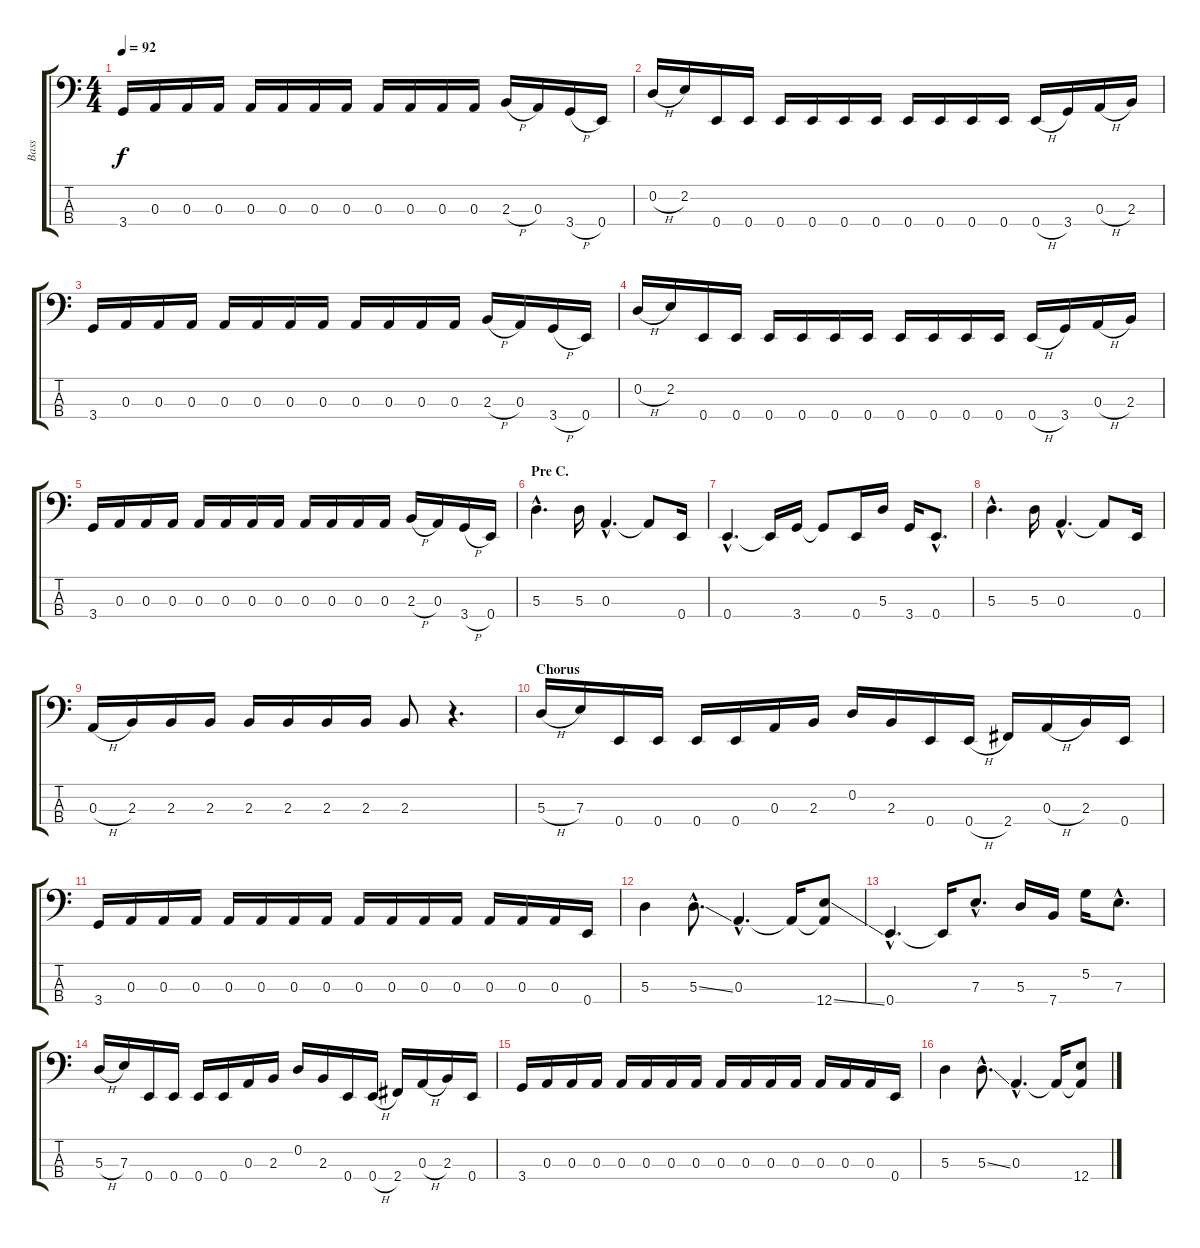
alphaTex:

\track ("Bass" "Bass") {instrument electricbassfinger}
\staff {score tabs}
\tuning (G2 D2 A1 E1) {hide}
\ts (4 4)
\tempo 92
\clef f4
\ks c
3.4.16{dy f} 0.3.16 0.3.16 0.3.16 0.3.16 0.3.16 0.3.16 0.3.16 0.3.16 0.3.16 0.3.16 0.3.16 2.3{h}.16 0.3.16 3.4{h}.16 0.4.16 |
0.2{h}.16 2.2.16 0.4.16 0.4.16 0.4.16 0.4.16 0.4.16 0.4.16 0.4.16 0.4.16 0.4.16 0.4.16 0.4{h}.16 3.4.16 0.3{h}.16 2.3.16 |
3.4.16 0.3.16 0.3.16 0.3.16 0.3.16 0.3.16 0.3.16 0.3.16 0.3.16 0.3.16 0.3.16 0.3.16 2.3{h}.16 0.3.16 3.4{h}.16 0.4.16 |
0.2{h}.16 2.2.16 0.4.16 0.4.16 0.4.16 0.4.16 0.4.16 0.4.16 0.4.16 0.4.16 0.4.16 0.4.16 0.4{h}.16 3.4.16 0.3{h}.16 2.3.16 |
3.4.16 0.3.16 0.3.16 0.3.16 0.3.16 0.3.16 0.3.16 0.3.16 0.3.16 0.3.16 0.3.16 0.3.16 2.3{h}.16 0.3.16 3.4{h}.16 0.4.16 |
\section ("" "Pre C.")
5.3{hac}.4{d} 5.3.16 0.3{hac}.4{d} 0.3{t}.8 0.4.16 |
0.4{hac}.4{d} 0.4{t}.16 3.4.16 3.4{t}.8 0.4.16 5.3.16 3.4.16 0.4{hac}.8{d} |
5.3{hac}.4{d} 5.3.16 0.3{hac}.4{d} 0.3{t}.8 0.4.16 |
0.3{h}.16 2.3.16 2.3.16 2.3.16 2.3.16 2.3.16 2.3.16 2.3.16 2.3.8 r.4{d} |
\section ("" "Chorus")
5.3{h}.16 7.3.16 0.4.16 0.4.16 0.4.16 0.4.16 0.3.16 2.3.16 0.2.16 2.3.16 0.4.16 0.4{h}.16 2.4.16 0.3{h}.16 2.3.16 0.4.16 |
3.4.16 0.3.16 0.3.16 0.3.16 0.3.16 0.3.16 0.3.16 0.3.16 0.3.16 0.3.16 0.3.16 0.3.16 0.3.16 0.3.16 0.3.16 0.4.16 |
5.3.4 5.3{ss hac}.8{d} 0.3{hac}.4{d} 0.3{t}.16 (0.3{t} 12.4{ss}).8 |
0.4{hac}.4{d} 0.4{t}.16 7.3{hac}.8{d} 5.3.16 7.4.16 5.2.16 7.3{hac}.8{d} |
5.3{h}.16 7.3.16 0.4.16 0.4.16 0.4.16 0.4.16 0.3.16 2.3.16 0.2.16 2.3.16 0.4.16 0.4{h}.16 2.4.16 0.3{h}.16 2.3.16 0.4.16 |
3.4.16 0.3.16 0.3.16 0.3.16 0.3.16 0.3.16 0.3.16 0.3.16 0.3.16 0.3.16 0.3.16 0.3.16 0.3.16 0.3.16 0.3.16 0.4.16 |
5.3.4 5.3{ss hac}.8{d} 0.3{hac}.4{d} 0.3{t}.16 (0.3{t} 12.4).8
